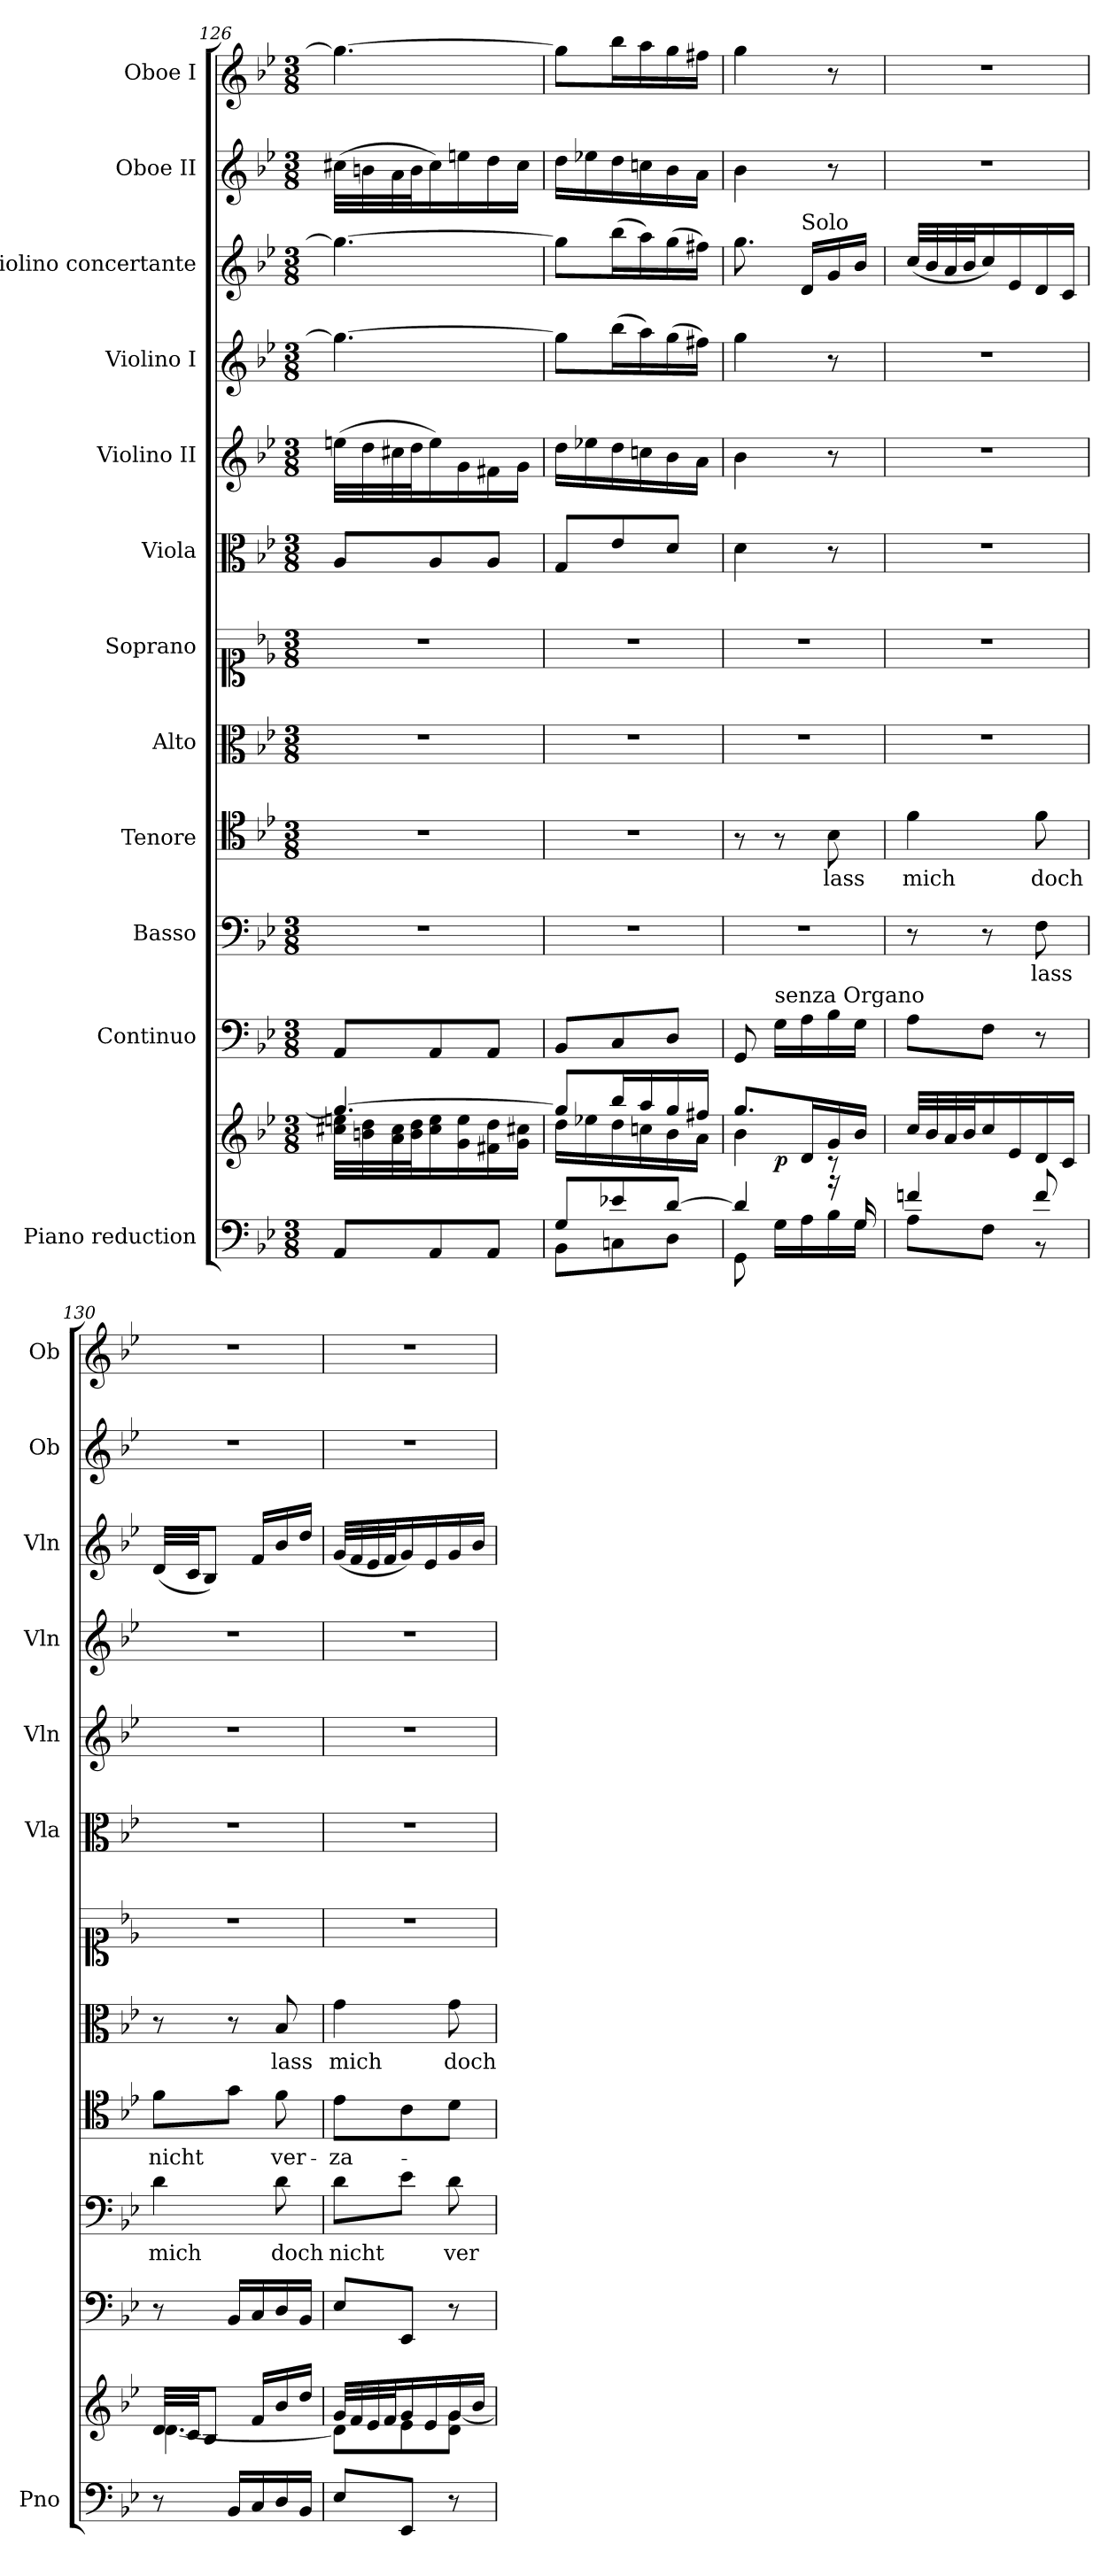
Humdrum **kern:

**kern	**kern	**dynam	**kern	**dynam	**kern	**text	**kern	**text	**kern	**text	**kern	**kern	**kern	**kern	**kern	**kern	**kern
*part12	*part12	*part12	*part11	*part11	*part10	*part10	*part9	*part9	*part8	*part8	*part7	*part6	*part5	*part4	*part3	*part2	*part1
*staff13	*staff12	*staff12/13	*staff11	*staff11	*staff10	*staff10	*staff9	*staff9	*staff8	*staff8	*staff7	*staff6	*staff5	*staff4	*staff3	*staff2	*staff1
*I"Piano reduction	*	*	*I"Continuo	*	*I"Basso	*	*I"Tenore	*	*I"Alto	*	*I"Soprano	*I"Viola	*I"Violino II	*I"Violino I	*I"Violino concertante	*I"Oboe II	*I"Oboe I
*I'Pno	*	*	*	*	*	*	*	*	*	*	*	*I'Vla	*I'Vln	*I'Vln	*I'Vln	*I'Ob	*I'Ob
*clefF4	*clefG2	*	*clefF4	*	*clefF4	*	*clefC4	*	*clefC3	*	*clefC1	*clefC3	*clefG2	*clefG2	*clefG2	*clefG2	*clefG2
*k[b-e-]	*k[b-e-]	*	*k[b-e-]	*	*k[b-e-]	*	*k[b-e-]	*	*k[b-e-]	*	*k[b-e-]	*k[b-e-]	*k[b-e-]	*k[b-e-]	*k[b-e-]	*k[b-e-]	*k[b-e-]
*M3/8	*M3/8	*	*M3/8	*	*M3/8	*	*M3/8	*	*M3/8	*	*M3/8	*M3/8	*M3/8	*M3/8	*M3/8	*M3/8	*M3/8
=126	=126	=126	=126	=126	=126	=126	=126	=126	=126	=126	=126	=126	=126	=126	=126	=126	=126
*	*^	*	*	*	*	*	*	*	*	*	*	*	*	*	*	*	*
8AA/L	4.gg/_	32cc#X\ 32een\LLL	.	8AA/L	.	4.r	.	4.r	.	4.r	.	4.r	8A/L	(32een\LLL	4.gg\_	4.gg\_	(32cc#X\LLL	4.gg\_
.	.	32bn\ 32dd\	.	.	.	.	.	.	.	.	.	.	.	32dd\	.	.	32bn\	.
.	.	32a\ 32cc#\	.	.	.	.	.	.	.	.	.	.	.	32cc#X\	.	.	32a\	.
.	.	32b\ 32dd\J	.	.	.	.	.	.	.	.	.	.	.	32dd\J	.	.	32b\J	.
8AA/	.	16cc#\ 16ee\	.	8AA/	.	.	.	.	.	.	.	.	8A/	16ee\)	.	.	16cc#\)	.
.	.	16g\ 16ee\	.	.	.	.	.	.	.	.	.	.	.	16g\	.	.	16een\	.
8AA/J	.	16f#X\ 16dd\	.	8AA/J	.	.	.	.	.	.	.	.	8A/J	16f#X\	.	.	16dd\	.
.	.	16g\ 16cc#X\JJ	.	.	.	.	.	.	.	.	.	.	.	16g\JJ	.	.	16cc#\JJ	.
=127	=127	=127	=127	=127	=127	=127	=127	=127	=127	=127	=127	=127	=127	=127	=127	=127	=127	=127
*^	*	*	*	*	*	*	*	*	*	*	*	*	*	*	*	*	*	*
8G/L	8BB-\L	8gg/L]	16dd\LL	.	8BB-/L	.	4.r	.	4.r	.	4.r	.	4.r	8G/L	16dd\LL	8gg\L]	8gg\L]	16dd\LL	8gg\L]
.	.	.	16ee-X\	.	.	.	.	.	.	.	.	.	.	.	16ee-X\	.	.	16ee-X\	.
8e-X/	8Cn\	16bb-/L	16dd\	.	8C/	.	.	.	.	.	.	.	.	8e-/	16dd\	(16bb-\L	(16bb-\L	16dd\	16bb-\L
.	.	16aa/	16ccn\	.	.	.	.	.	.	.	.	.	.	.	16ccn\	16aa\)	16aa\)	16ccn\	16aa\
[8d/J	8D\J	16gg/	16b-\	.	8D/J	.	.	.	.	.	.	.	.	8d/J	16b-\	(16gg\	(16gg\	16b-\	16gg\
.	.	16ff#X/JJ	16a\JJ	.	.	.	.	.	.	.	.	.	.	.	16a\JJ	16ff#X\JJ)	16ff#X\JJ)	16a\JJ	16ff#X\JJ
=128	=128	=128	=128	=128	=128	=128	=128	=128	=128	=128	=128	=128	=128	=128	=128	=128	=128	=128	=128
*	*	*	*^	*	*	*	*	*	*	*	*	*	*	*	*	*	*	*	*
4d/]	8GG\	8.gg/L	4b-\	8ryy	.	8GG/	.	4.r	.	8r	.	4.r	.	4.r	4d\	4b-\	4gg\	8.gg\	4b-\	4gg\
!	!	!	!	!	!	!LO:TX:a:t=senza Organo	!	!	!	!	!	!	!	!	!	!	!	!	!	!
!	!	!	!	!	!LO:DY:b	!	!LO:DY:a	!	!	!	!	!	!	!	!	!	!	!	!	!
!	!	!	!	!	!	!	!LO:DY:n=1:a	!	!	!	!	!	!	!	!	!	!	!	!	!
!	!	!	!	!	!	!	!LO:DY:n=2:a	!	!	!	!	!	!	!	!	!	!	!	!	!
.	16G\LL	.	.	4ryy	p	16G\LL	other-dynamics p other-dynamics	.	.	8r	.	.	.	.	.	.	.	.	.	.
!	!	!	!	!	!	!	!	!	!	!	!	!	!	!	!	!	!	!LO:TX:a:t=Solo	!	!
.	16A\	16d/L	.	.	.	16A\	.	.	.	.	.	.	.	.	.	.	.	16d/LL	.	.
!	!	!	!	!	!	!	!	!	!	!	!LO:LY:b	!	!	!	!	!	!	!	!	!
16r	16B-\	16g/	8r	.	.	16B-\	.	.	.	8B-\	lass	.	.	.	8r	8r	8r	16g/	8r	8r
16G/	16G\JJ	16b-/JJ	.	.	.	16G\JJ	.	.	.	.	.	.	.	.	.	.	.	16b-/JJ	.	.
=129	=129	=129	=129	=129	=129	=129	=129	=129	=129	=129	=129	=129	=129	=129	=129	=129	=129	=129	=129	=129
!	!	!	!	!	!	!	!	!	!	!	!LO:LY:b	!	!	!	!	!	!	!	!	!
*	*	*v	*v	*v	*	*	*	*	*	*	*	*	*	*	*	*	*	*	*	*
4fn/	8A\L	32cc/LLL	.	8A\L	.	8r	.	4f\	mich	4.r	.	4.r	4.r	4.r	4.r	(32cc/LLL	4.r	4.r
.	.	32b-/	.	.	.	.	.	.	.	.	.	.	.	.	.	32b-/	.	.
.	.	32a/	.	.	.	.	.	.	.	.	.	.	.	.	.	32a/	.	.
.	.	32b-/J	.	.	.	.	.	.	.	.	.	.	.	.	.	32b-/J	.	.
.	8F\J	16cc/	.	8F\J	.	8r	.	.	.	.	.	.	.	.	.	16cc/)	.	.
.	.	16e-/	.	.	.	.	.	.	.	.	.	.	.	.	.	16e-/	.	.
!	!	!	!	!	!	!	!LO:LY:b	!	!LO:LY:b	!	!	!	!	!	!	!	!	!
8f/	8r	16d/	.	8r	.	8F\	lass	8f\	doch	.	.	.	.	.	.	16d/	.	.
.	.	16c/JJ	.	.	.	.	.	.	.	.	.	.	.	.	.	16c/JJ	.	.
*v	*v	*	*	*	*	*	*	*	*	*	*	*	*	*	*	*	*	*
=130	=130	=130	=130	=130	=130	=130	=130	=130	=130	=130	=130	=130	=130	=130	=130	=130	=130
*	*^	*	*	*	*	*	*	*	*	*	*	*	*	*	*	*	*
!	!	!	!	!	!	!	!LO:LY:b	!	!LO:LY:b	!	!	!	!	!	!	!	!	!
8r	32d/LLL	[4.d\	.	8r	.	4d\	mich	8f\L	nicht	8r	.	4.r	4.r	4.r	4.r	(32d/LLL	4.r	4.r
.	32c/JJ	.	.	.	.	.	.	.	.	.	.	.	.	.	.	32c/JJ	.	.
.	8B-/J	.	.	.	.	.	.	.	.	.	.	.	.	.	.	8B-/J)	.	.
16BB-/LL	.	.	.	16BB-/LL	.	.	.	8g\J	.	8r	.	.	.	.	.	.	.	.
16C/	16f/LL	.	.	16C/	.	.	.	.	.	.	.	.	.	.	.	16f/LL	.	.
!	!	!	!	!	!	!	!LO:LY:b	!	!LO:LY:b	!	!LO:LY:b	!	!	!	!	!	!	!
16D/	16b-/	.	.	16D/	.	8d\	doch	8f\	ver-	8B-/	lass	.	.	.	.	16b-/	.	.
16BB-/JJ	16dd/JJ	.	.	16BB-/JJ	.	.	.	.	.	.	.	.	.	.	.	16dd/JJ	.	.
!!LO:PB:g=z
=131	=131	=131	=131	=131	=131	=131	=131	=131	=131	=131	=131	=131	=131	=131	=131	=131	=131	=131
!	!	!	!	!	!	!	!LO:LY:b	!	!LO:LY:b	!	!LO:LY:b	!	!	!	!	!	!	!
8E-/L	32g/LLL	8d\L]	.	8E-/L	.	8d\L	nicht	8e-\L	-za-	4g\	mich	4.r	4.r	4.r	4.r	(32g/LLL	4.r	4.r
.	32f/	.	.	.	.	.	.	.	.	.	.	.	.	.	.	32f/	.	.
.	32e-/	.	.	.	.	.	.	.	.	.	.	.	.	.	.	32e-/	.	.
.	32f/J	.	.	.	.	.	.	.	.	.	.	.	.	.	.	32f/J	.	.
8EE-/J	16g/	8e-\	.	8EE-/J	.	8e-\J	.	8c\	.	.	.	.	.	.	.	16g/)	.	.
.	16e-/	.	.	.	.	.	.	.	.	.	.	.	.	.	.	16e-/	.	.
!	!	!	!	!	!	!	!LO:LY:b	!	!	!	!LO:LY:b	!	!	!	!	!	!	!
8r	16g/	8d\ [8g\J	.	8r	.	8d\	ver-	8d\J	.	8g\	doch	.	.	.	.	16g/	.	.
.	16b-/JJ	.	.	.	.	.	.	.	.	.	.	.	.	.	.	16b-/JJ	.	.
*	*v	*v	*	*	*	*	*	*	*	*	*	*	*	*	*	*	*	*
=	=	=	=	=	=	=	=	=	=	=	=	=	=	=	=	=	=
*-	*-	*-	*-	*-	*-	*-	*-	*-	*-	*-	*-	*-	*-	*-	*-	*-	*-
